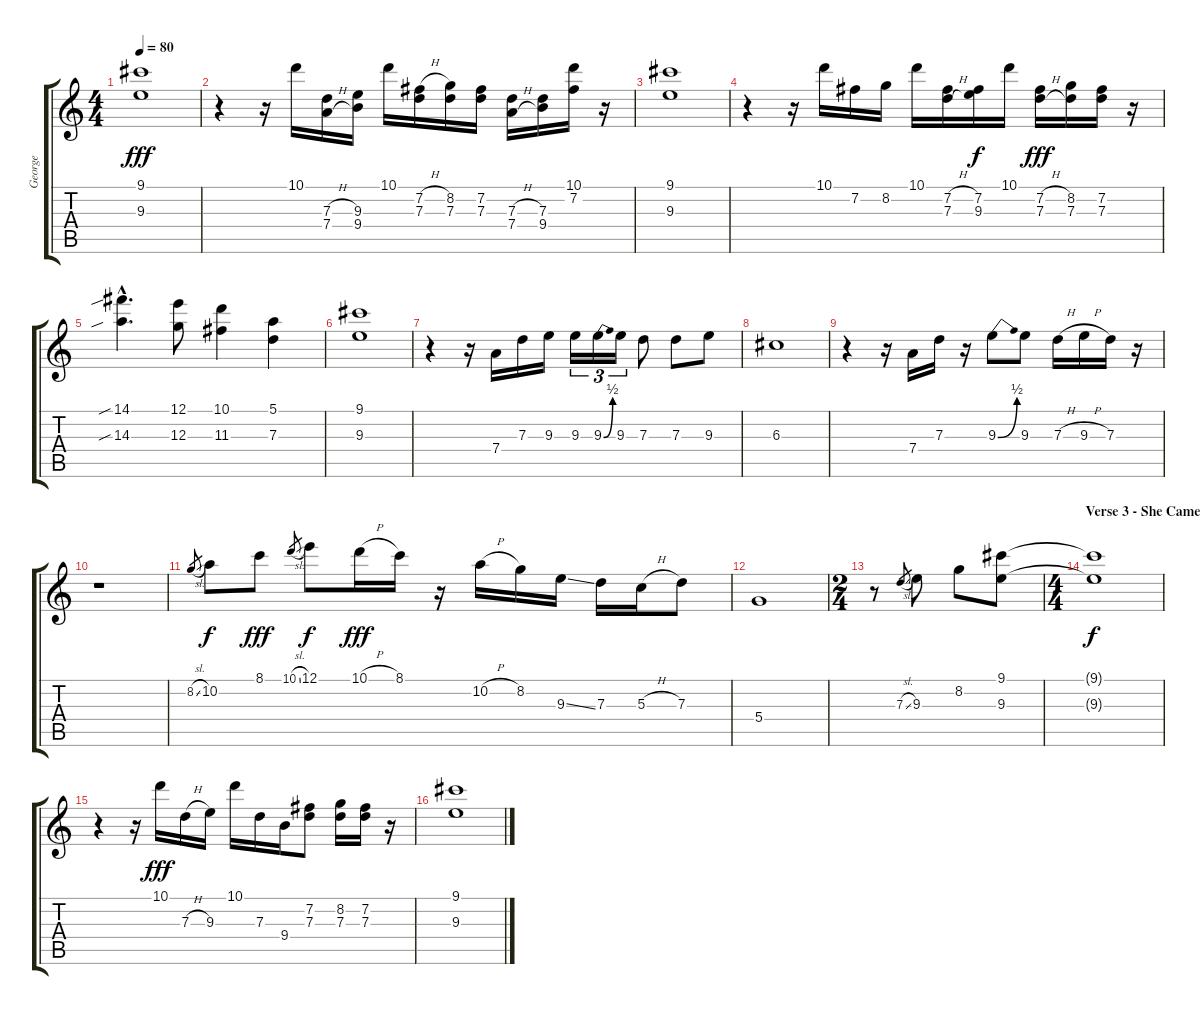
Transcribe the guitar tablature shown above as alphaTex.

\track ("George" "George") {instrument electricguitarjazz}
\staff {score tabs}
\tuning (E4 B3 G3 D3 A2 E2) {hide}
\ts (4 4)
\tempo 80
\clef g2
\ks c
(9.1 9.3).1{dy fff} |
r.4 r.16 10.1.16 (7.3{h} 7.4{h}).16 (9.3 9.4).16 10.1.16 (7.2{h} 7.3).16 (8.2 7.3).16 (7.2 7.3).16 (7.3{h} 7.4{h}).16 (7.3 9.4).16 (10.1 7.2).16 r.16 |
(9.1 9.3).1 |
r.4 r.16 10.1.16 7.2.16 8.2.16 10.1.16 (7.2{h} 7.3{h}).16 (7.2 9.3).16{dy f} 10.1.16 (7.2{h} 7.3{h}).16{dy fff} (8.2 7.3).16 (7.2 7.3).16 r.16 |
(14.1{sib hac} 14.3{sib hac}).4{d} (12.1 12.3).8 (10.1 11.3).4 (5.1 7.3).4 |
(9.1 9.3).1 |
r.4 r.16 7.4.16 7.3.16 9.3.16 9.3.16{tu (3 2)} 9.3{be (bend 0 0 60 2)}.16{tu (3 2)} 9.3.16{tu (3 2)} 7.3.8 7.3.8 9.3.8 |
6.3.1 |
r.4 r.16 7.4.16 7.3.16 r.16 9.3{be (bend 0 0 60 2)}.8 9.3.8 7.3{h}.16 9.3{h}.16 7.3.16 r.16 |
r.1 |
8.2{sl}.8{gr} 10.2.8{dy f} 8.1.8{dy fff} 10.1{sl}.8{gr} 12.1.8{dy f} 10.1{h}.16{dy fff} 8.1.16 r.16 10.2{h}.16 8.2.16 9.3{ss}.16 7.3.16 5.3{h}.16 7.3.8 |
5.4.1 |
\ts (2 4)
r.8 7.3{sl}.8{gr} 9.3.8 8.2.8 (9.1 9.3).8 |
\ts (4 4)
\section ("" "Verse 3 - She Came in Through The Bathroom Window")
(9.1{t} 9.3{t}).1{dy f} |
r.4 r.16 10.1.16{dy fff} 7.3{h}.16 9.3.16 10.1.16 7.3.16 9.4.16 (7.2 7.3).8 (8.2 7.3).16 (7.2 7.3).16 r.16 |
(9.1 9.3).1
